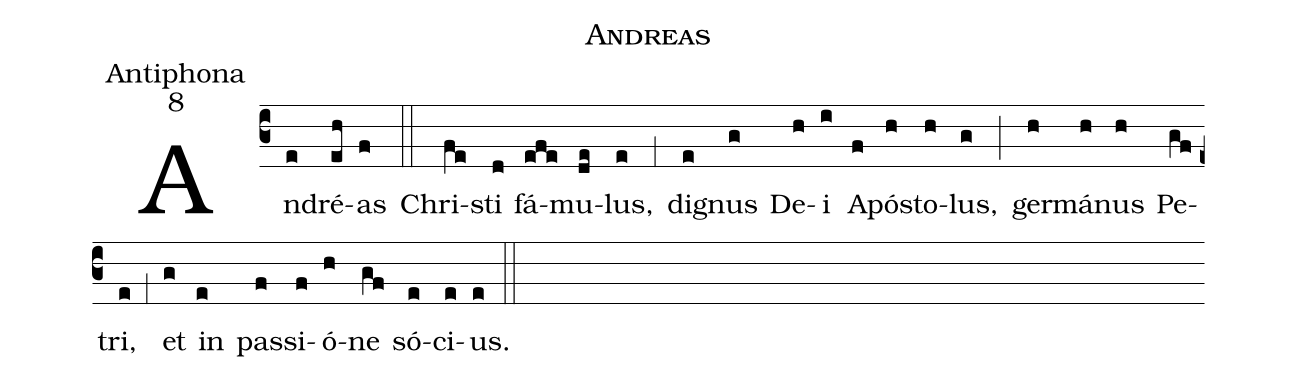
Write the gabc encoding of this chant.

name:Andreas;
office-part:Antiphona;
mode:8;
%%
(c3) An(e)dré(eh)as(f) (::)
Chri(fe)sti(d) fá(efe)mu(de)lus,(e) (,1) di(e)gnus(g) De(h)i(i) A(f)pó(h)sto(h)lus,(g) (;) ger(h)má(h)nus(h) Pe(gf)tri,(e) (,1) et(g) in(e) pas(f)si(f)ó(h)ne(gf) só(e)ci(e)us.(e) (::)
